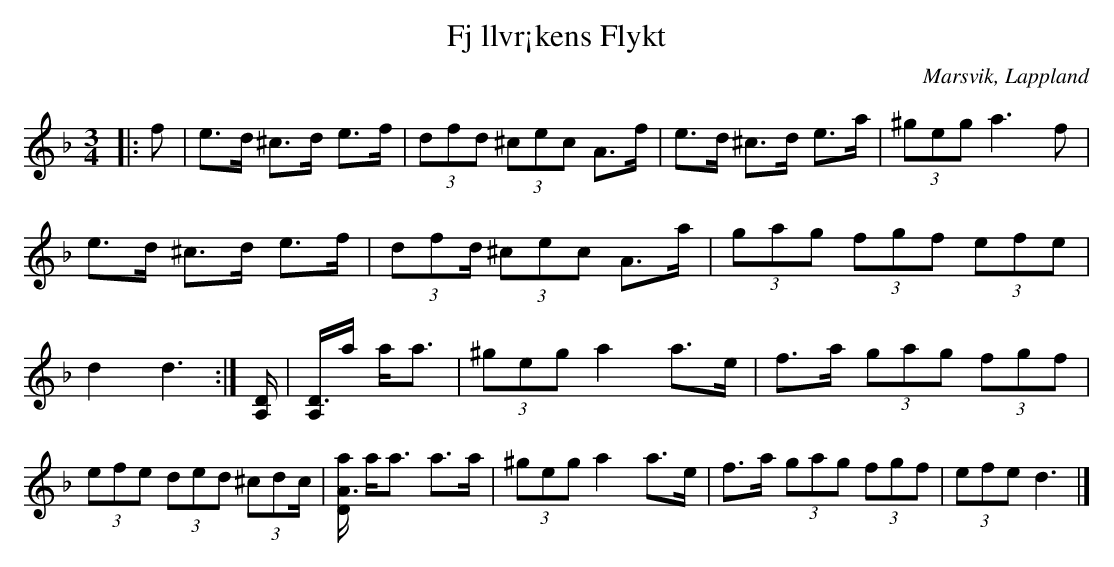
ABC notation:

X:1
T:Fj llvr¡kens Flykt
O:Marsvik, Lappland
M:3/4
L:1/16
K:Dm
|: f2 | e3d ^c3d e3f | (3d2f2d2 (3^c2e2c2 A3f | e3d ^c3d e3a |(3^g2e2g2 a6 f2 | e3d ^c3d e3f | (3d2f2d (3^c2e2c2 A3a | (3g2a2g2 (3f2g2f2 (3e2f2e2 | d4 d6:| [A,D2] | [A,D3]a aa3 |(3^g2e2g2 a4 a3e | f3a (3g2a2g2 (3f2g2f2 | (3e2f2e2 (3d2e2d2 (3^c2d2c | [DA3a] aa3 a3a | (3^g2e2g2 a4 a3e | f3a (3g2a2g2 (3f2g2f2 | (3e2f2e2  d6|]
